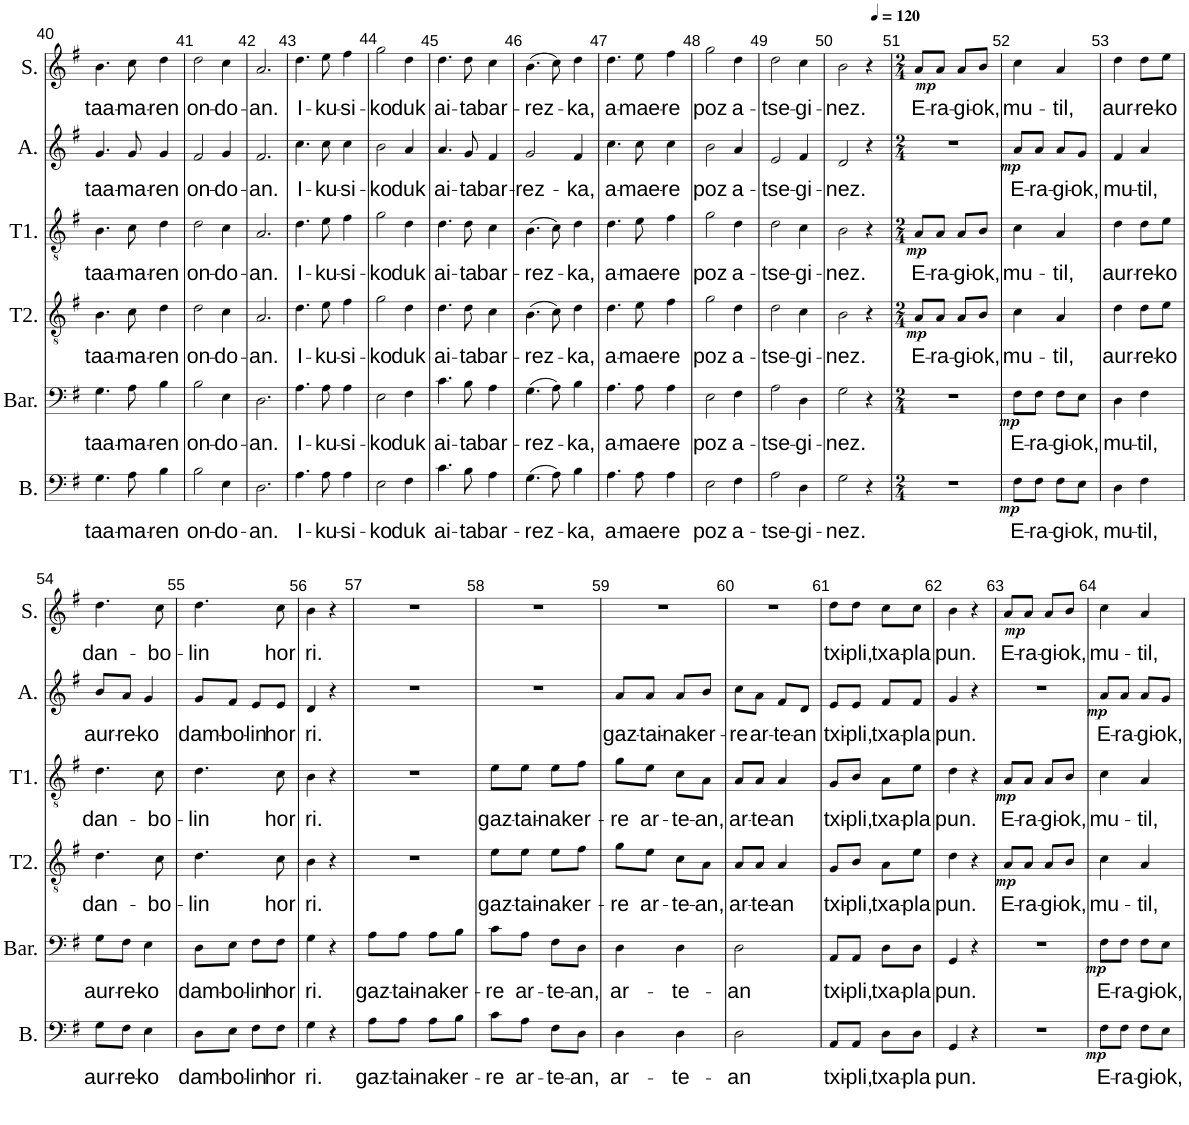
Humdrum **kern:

**kern	**text	**dynam	**kern	**text	**dynam	**kern	**text	**dynam	**kern	**text	**dynam	**kern	**text	**dynam	**kern	**text	**dynam
*part6	*part6	*part6	*part5	*part5	*part5	*part4	*part4	*part4	*part3	*part3	*part3	*part2	*part2	*part2	*part1	*part1	*part1
*staff6	*staff6	*staff6	*staff5	*staff5	*staff5	*staff4	*staff4	*staff4	*staff3	*staff3	*staff3	*staff2	*staff2	*staff2	*staff1	*staff1	*staff1
*I"Bass	*	*	*I"Baritone	*	*	*I"Tenor2	*	*	*I"Tenor1	*	*	*I"Alto	*	*	*I"Soprano	*	*
*I'B.	*	*	*I'Bar.	*	*	*I'T2.	*	*	*I'T1.	*	*	*I'A.	*	*	*I'S.	*	*
!!LO:PB:g=z
*clefF4	*	*	*clefF4	*	*	*clefGv2	*	*	*clefGv2	*	*	*clefG2	*	*	*clefG2	*	*
*k[f#]	*	*	*k[f#]	*	*	*k[f#]	*	*	*k[f#]	*	*	*k[f#]	*	*	*k[f#]	*	*
*M3/4	*	*	*M3/4	*	*	*M3/4	*	*	*M3/4	*	*	*M3/4	*	*	*M3/4	*	*
=40	=40	=40	=40	=40	=40	=40	=40	=40	=40	=40	=40	=40	=40	=40	=40	=40	=40
!	!LO:LY:b	!	!	!LO:LY:b	!	!	!LO:LY:b	!	!	!LO:LY:b	!	!	!LO:LY:b	!	!	!LO:LY:b	!
4.G\	taa-	.	4.G\	taa-	.	4.B\	taa-	.	4.B\	taa-	.	4.g/	taa-	.	4.b\	taa-	.
!	!LO:LY:b	!	!	!LO:LY:b	!	!	!LO:LY:b	!	!	!LO:LY:b	!	!	!LO:LY:b	!	!	!LO:LY:b	!
8A\	-ma-	.	8A\	-ma-	.	8c\	-ma-	.	8c\	-ma-	.	8g/	-ma-	.	8cc\	-ma-	.
!	!LO:LY:b	!	!	!LO:LY:b	!	!	!LO:LY:b	!	!	!LO:LY:b	!	!	!LO:LY:b	!	!	!LO:LY:b	!
4B\	-ren	.	4B\	-ren	.	4d\	-ren	.	4d\	-ren	.	4g/	-ren	.	4dd\	-ren	.
=41	=41	=41	=41	=41	=41	=41	=41	=41	=41	=41	=41	=41	=41	=41	=41	=41	=41
!	!LO:LY:b	!	!	!LO:LY:b	!	!	!LO:LY:b	!	!	!LO:LY:b	!	!	!LO:LY:b	!	!	!LO:LY:b	!
2B\	on-	.	2B\	on-	.	2d\	on-	.	2d\	on-	.	2f#/	on-	.	2dd\	on-	.
!	!LO:LY:b	!	!	!LO:LY:b	!	!	!LO:LY:b	!	!	!LO:LY:b	!	!	!LO:LY:b	!	!	!LO:LY:b	!
4E\	-do-	.	4E\	-do-	.	4c\	-do-	.	4c\	-do-	.	4g/	-do-	.	4cc\	-do-	.
=42	=42	=42	=42	=42	=42	=42	=42	=42	=42	=42	=42	=42	=42	=42	=42	=42	=42
!	!LO:LY:b	!	!	!LO:LY:b	!	!	!LO:LY:b	!	!	!LO:LY:b	!	!	!LO:LY:b	!	!	!LO:LY:b	!
2.D\	-an.	.	2.D\	-an.	.	2.A/	-an.	.	2.A/	-an.	.	2.f#/	-an.	.	2.a/	-an.	.
=43	=43	=43	=43	=43	=43	=43	=43	=43	=43	=43	=43	=43	=43	=43	=43	=43	=43
!	!LO:LY:b	!	!	!LO:LY:b	!	!	!LO:LY:b	!	!	!LO:LY:b	!	!	!LO:LY:b	!	!	!LO:LY:b	!
4.A\	I-	.	4.A\	I-	.	4.d\	I-	.	4.d\	I-	.	4.cc\	I-	.	4.dd\	I-	.
!	!LO:LY:b	!	!	!LO:LY:b	!	!	!LO:LY:b	!	!	!LO:LY:b	!	!	!LO:LY:b	!	!	!LO:LY:b	!
8A\	-ku-	.	8A\	-ku-	.	8e\	-ku-	.	8e\	-ku-	.	8cc\	-ku-	.	8ee\	-ku-	.
!	!LO:LY:b	!	!	!LO:LY:b	!	!	!LO:LY:b	!	!	!LO:LY:b	!	!	!LO:LY:b	!	!	!LO:LY:b	!
4A\	-si-	.	4A\	-si-	.	4f#\	-si-	.	4f#\	-si-	.	4cc\	-si-	.	4ff#\	-si-	.
=44	=44	=44	=44	=44	=44	=44	=44	=44	=44	=44	=44	=44	=44	=44	=44	=44	=44
!	!LO:LY:b	!	!	!LO:LY:b	!	!	!LO:LY:b	!	!	!LO:LY:b	!	!	!LO:LY:b	!	!	!LO:LY:b	!
2E\	-ko	.	2E\	-ko	.	2g\	-ko	.	2g\	-ko	.	2b\	-ko	.	2gg\	-ko	.
!	!LO:LY:b	!	!	!LO:LY:b	!	!	!LO:LY:b	!	!	!LO:LY:b	!	!	!LO:LY:b	!	!	!LO:LY:b	!
4F#\	duk	.	4F#\	duk	.	4d\	duk	.	4d\	duk	.	4a/	duk	.	4dd\	duk	.
=45	=45	=45	=45	=45	=45	=45	=45	=45	=45	=45	=45	=45	=45	=45	=45	=45	=45
!	!LO:LY:b	!	!	!LO:LY:b	!	!	!LO:LY:b	!	!	!LO:LY:b	!	!	!LO:LY:b	!	!	!LO:LY:b	!
4.c\	ai-	.	4.c\	ai-	.	4.d\	ai-	.	4.d\	ai-	.	4.a/	ai-	.	4.dd\	ai-	.
!	!LO:LY:b	!	!	!LO:LY:b	!	!	!LO:LY:b	!	!	!LO:LY:b	!	!	!LO:LY:b	!	!	!LO:LY:b	!
8B\	-ta	.	8B\	-ta	.	8d\	-ta	.	8d\	-ta	.	8g/	-ta	.	8dd\	-ta	.
!	!LO:LY:b	!	!	!LO:LY:b	!	!	!LO:LY:b	!	!	!LO:LY:b	!	!	!LO:LY:b	!	!	!LO:LY:b	!
4A\	bar-	.	4A\	bar-	.	4c\	bar-	.	4c\	bar-	.	4f#/	bar-	.	4cc\	bar-	.
=46	=46	=46	=46	=46	=46	=46	=46	=46	=46	=46	=46	=46	=46	=46	=46	=46	=46
!	!LO:LY:b	!	!	!LO:LY:b	!	!	!LO:LY:b	!	!	!LO:LY:b	!	!	!LO:LY:b	!	!	!LO:LY:b	!
(4.G\	-rez-	.	(4.G\	-rez-	.	(4.B\	-rez-	.	(4.B\	-rez-	.	2g/	-rez-	.	(4.b\	-rez-	.
8A\)	.	.	8A\)	.	.	8c\)	.	.	8c\)	.	.	.	.	.	8cc\)	.	.
!	!LO:LY:b	!	!	!LO:LY:b	!	!	!LO:LY:b	!	!	!LO:LY:b	!	!	!LO:LY:b	!	!	!LO:LY:b	!
4B\	-ka,	.	4B\	-ka,	.	4d\	-ka,	.	4d\	-ka,	.	4f#/	-ka,	.	4dd\	-ka,	.
=47	=47	=47	=47	=47	=47	=47	=47	=47	=47	=47	=47	=47	=47	=47	=47	=47	=47
!	!LO:LY:b	!	!	!LO:LY:b	!	!	!LO:LY:b	!	!	!LO:LY:b	!	!	!LO:LY:b	!	!	!LO:LY:b	!
4.A\	a-	.	4.A\	a-	.	4.d\	a-	.	4.d\	a-	.	4.cc\	a-	.	4.dd\	a-	.
!	!LO:LY:b	!	!	!LO:LY:b	!	!	!LO:LY:b	!	!	!LO:LY:b	!	!	!LO:LY:b	!	!	!LO:LY:b	!
8A\	-mae-	.	8A\	-mae-	.	8e\	-mae-	.	8e\	-mae-	.	8cc\	-mae-	.	8ee\	-mae-	.
!	!LO:LY:b	!	!	!LO:LY:b	!	!	!LO:LY:b	!	!	!LO:LY:b	!	!	!LO:LY:b	!	!	!LO:LY:b	!
4A\	-re	.	4A\	-re	.	4f#\	-re	.	4f#\	-re	.	4cc\	-re	.	4ff#\	-re	.
=48	=48	=48	=48	=48	=48	=48	=48	=48	=48	=48	=48	=48	=48	=48	=48	=48	=48
!	!LO:LY:b	!	!	!LO:LY:b	!	!	!LO:LY:b	!	!	!LO:LY:b	!	!	!LO:LY:b	!	!	!LO:LY:b	!
2E\	poz	.	2E\	poz	.	2g\	poz	.	2g\	poz	.	2b\	poz	.	2gg\	poz	.
!	!LO:LY:b	!	!	!LO:LY:b	!	!	!LO:LY:b	!	!	!LO:LY:b	!	!	!LO:LY:b	!	!	!LO:LY:b	!
4F#\	a-	.	4F#\	a-	.	4d\	a-	.	4d\	a-	.	4a/	a-	.	4dd\	a-	.
=49	=49	=49	=49	=49	=49	=49	=49	=49	=49	=49	=49	=49	=49	=49	=49	=49	=49
!	!LO:LY:b	!	!	!LO:LY:b	!	!	!LO:LY:b	!	!	!LO:LY:b	!	!	!LO:LY:b	!	!	!LO:LY:b	!
2A\	-tse-	.	2A\	-tse-	.	2d\	-tse-	.	2d\	-tse-	.	2e/	-tse-	.	2dd\	-tse-	.
!	!LO:LY:b	!	!	!LO:LY:b	!	!	!LO:LY:b	!	!	!LO:LY:b	!	!	!LO:LY:b	!	!	!LO:LY:b	!
4D\	-gi-	.	4D\	-gi-	.	4c\	-gi-	.	4c\	-gi-	.	4f#/	-gi-	.	4cc\	-gi-	.
=50	=50	=50	=50	=50	=50	=50	=50	=50	=50	=50	=50	=50	=50	=50	=50	=50	=50
!	!LO:LY:b	!	!	!LO:LY:b	!	!	!LO:LY:b	!	!	!LO:LY:b	!	!	!LO:LY:b	!	!	!LO:LY:b	!
2G\	-nez.	.	2G\	-nez.	.	2B\	-nez.	.	2B\	-nez.	.	2d/	-nez.	.	2b\	-nez.	.
4r	.	.	4r	.	.	4r	.	.	4r	.	.	4r	.	.	4r	.	.
=51	=51	=51	=51	=51	=51	=51	=51	=51	=51	=51	=51	=51	=51	=51	=51	=51	=51
*M2/4	*	*	*M2/4	*	*	*M2/4	*	*	*M2/4	*	*	*M2/4	*	*	*M2/4	*	*
*	*	*	*	*	*	*	*	*	*	*	*	*	*	*	*MM120	*	*
!	!	!	!	!	!	!	!LO:LY:b	!LO:DY:b	!	!LO:LY:b	!LO:DY:b	!	!	!	!	!LO:LY:b	!LO:DY:b
2r	.	.	2r	.	.	8A/L	E-	mp	8A/L	E-	mp	2r	.	.	8a/L	E-	mp
!	!	!	!	!	!	!	!LO:LY:b	!	!	!LO:LY:b	!	!	!	!	!	!LO:LY:b	!
.	.	.	.	.	.	8A/J	-ra-	.	8A/J	-ra-	.	.	.	.	8a/J	-ra-	.
!	!	!	!	!	!	!	!LO:LY:b	!	!	!LO:LY:b	!	!	!	!	!	!LO:LY:b	!
.	.	.	.	.	.	8A/L	-gi-	.	8A/L	-gi-	.	.	.	.	8a/L	-gi-	.
!	!	!	!	!	!	!	!LO:LY:b	!	!	!LO:LY:b	!	!	!	!	!	!LO:LY:b	!
.	.	.	.	.	.	8B/J	-ok,	.	8B/J	-ok,	.	.	.	.	8b/J	-ok,	.
=52	=52	=52	=52	=52	=52	=52	=52	=52	=52	=52	=52	=52	=52	=52	=52	=52	=52
!	!LO:LY:b	!LO:DY:b	!	!LO:LY:b	!LO:DY:b	!	!LO:LY:b	!	!	!LO:LY:b	!	!	!LO:LY:b	!LO:DY:b	!	!LO:LY:b	!
8F#\L	E-	mp	8F#\L	E-	mp	4c\	mu-	.	4c\	mu-	.	8a/L	E-	mp	4cc\	mu-	.
!	!LO:LY:b	!	!	!LO:LY:b	!	!	!	!	!	!	!	!	!LO:LY:b	!	!	!	!
8F#\J	-ra-	.	8F#\J	-ra-	.	.	.	.	.	.	.	8a/J	-ra-	.	.	.	.
!	!LO:LY:b	!	!	!LO:LY:b	!	!	!LO:LY:b	!	!	!LO:LY:b	!	!	!LO:LY:b	!	!	!LO:LY:b	!
8F#\L	-gi-	.	8F#\L	-gi-	.	4A/	-til,	.	4A/	-til,	.	8a/L	-gi-	.	4a/	-til,	.
!	!LO:LY:b	!	!	!LO:LY:b	!	!	!	!	!	!	!	!	!LO:LY:b	!	!	!	!
8E\J	-ok,	.	8E\J	-ok,	.	.	.	.	.	.	.	8g/J	-ok,	.	.	.	.
=53	=53	=53	=53	=53	=53	=53	=53	=53	=53	=53	=53	=53	=53	=53	=53	=53	=53
!	!LO:LY:b	!	!	!LO:LY:b	!	!	!LO:LY:b	!	!	!LO:LY:b	!	!	!LO:LY:b	!	!	!LO:LY:b	!
4D\	mu-	.	4D\	mu-	.	4d\	aur-	.	4d\	aur-	.	4f#/	mu-	.	4dd\	aur-	.
!	!LO:LY:b	!	!	!LO:LY:b	!	!	!LO:LY:b	!	!	!LO:LY:b	!	!	!LO:LY:b	!	!	!LO:LY:b	!
4F#\	-til,	.	4F#\	-til,	.	8d\L	-re-	.	8d\L	-re-	.	4a/	-til,	.	8dd\L	-re-	.
!	!	!	!	!	!	!	!LO:LY:b	!	!	!LO:LY:b	!	!	!	!	!	!LO:LY:b	!
.	.	.	.	.	.	8e\J	-ko	.	8e\J	-ko	.	.	.	.	8ee\J	-ko	.
!!LO:LB:g=z
=54	=54	=54	=54	=54	=54	=54	=54	=54	=54	=54	=54	=54	=54	=54	=54	=54	=54
!	!LO:LY:b	!	!	!LO:LY:b	!	!	!LO:LY:b	!	!	!LO:LY:b	!	!	!LO:LY:b	!	!	!LO:LY:b	!
8G\L	aur-	.	8G\L	aur-	.	4.d\	dan-	.	4.d\	dan-	.	8b/L	aur-	.	4.dd\	dan-	.
!	!LO:LY:b	!	!	!LO:LY:b	!	!	!	!	!	!	!	!	!LO:LY:b	!	!	!	!
8F#\J	-re-	.	8F#\J	-re-	.	.	.	.	.	.	.	8a/J	-re-	.	.	.	.
!	!LO:LY:b	!	!	!LO:LY:b	!	!	!	!	!	!	!	!	!LO:LY:b	!	!	!	!
4E\	-ko	.	4E\	-ko	.	.	.	.	.	.	.	4g/	-ko	.	.	.	.
!	!	!	!	!	!	!	!LO:LY:b	!	!	!LO:LY:b	!	!	!	!	!	!LO:LY:b	!
.	.	.	.	.	.	8c\	-bo-	.	8c\	-bo-	.	.	.	.	8cc\	-bo-	.
=55	=55	=55	=55	=55	=55	=55	=55	=55	=55	=55	=55	=55	=55	=55	=55	=55	=55
!	!LO:LY:b	!	!	!LO:LY:b	!	!	!LO:LY:b	!	!	!LO:LY:b	!	!	!LO:LY:b	!	!	!LO:LY:b	!
8D\L	dam-	.	8D\L	dam-	.	4.d\	-lin	.	4.d\	-lin	.	8g/L	dam-	.	4.dd\	-lin	.
!	!LO:LY:b	!	!	!LO:LY:b	!	!	!	!	!	!	!	!	!LO:LY:b	!	!	!	!
8E\J	-bo-	.	8E\J	-bo-	.	.	.	.	.	.	.	8f#/J	-bo-	.	.	.	.
!	!LO:LY:b	!	!	!LO:LY:b	!	!	!	!	!	!	!	!	!LO:LY:b	!	!	!	!
8F#\L	-lin	.	8F#\L	-lin	.	.	.	.	.	.	.	8e/L	-lin	.	.	.	.
!	!LO:LY:b	!	!	!LO:LY:b	!	!	!LO:LY:b	!	!	!LO:LY:b	!	!	!LO:LY:b	!	!	!LO:LY:b	!
8F#\J	hor	.	8F#\J	hor	.	8c\	hor	.	8c\	hor	.	8e/J	hor	.	8cc\	hor	.
=56	=56	=56	=56	=56	=56	=56	=56	=56	=56	=56	=56	=56	=56	=56	=56	=56	=56
!	!LO:LY:b	!	!	!LO:LY:b	!	!	!LO:LY:b	!	!	!LO:LY:b	!	!	!LO:LY:b	!	!	!LO:LY:b	!
4G\	ri.	.	4G\	ri.	.	4B\	ri.	.	4B\	ri.	.	4d/	ri.	.	4b\	ri.	.
4r	.	.	4r	.	.	4r	.	.	4r	.	.	4r	.	.	4r	.	.
=57	=57	=57	=57	=57	=57	=57	=57	=57	=57	=57	=57	=57	=57	=57	=57	=57	=57
!	!LO:LY:b	!	!	!LO:LY:b	!	!	!	!	!	!	!	!	!	!	!	!	!
8A\L	gaz-	.	8A\L	gaz-	.	2r	.	.	2r	.	.	2r	.	.	2r	.	.
!	!LO:LY:b	!	!	!LO:LY:b	!	!	!	!	!	!	!	!	!	!	!	!	!
8A\J	-tai-	.	8A\J	-tai-	.	.	.	.	.	.	.	.	.	.	.	.	.
!	!LO:LY:b	!	!	!LO:LY:b	!	!	!	!	!	!	!	!	!	!	!	!	!
8A\L	-nak	.	8A\L	-nak	.	.	.	.	.	.	.	.	.	.	.	.	.
!	!LO:LY:b	!	!	!LO:LY:b	!	!	!	!	!	!	!	!	!	!	!	!	!
8B\J	er-	.	8B\J	er-	.	.	.	.	.	.	.	.	.	.	.	.	.
=58	=58	=58	=58	=58	=58	=58	=58	=58	=58	=58	=58	=58	=58	=58	=58	=58	=58
!	!LO:LY:b	!	!	!LO:LY:b	!	!	!LO:LY:b	!	!	!LO:LY:b	!	!	!	!	!	!	!
8c\L	-re	.	8c\L	-re	.	8e\L	gaz-	.	8e\L	gaz-	.	2r	.	.	2r	.	.
!	!LO:LY:b	!	!	!LO:LY:b	!	!	!LO:LY:b	!	!	!LO:LY:b	!	!	!	!	!	!	!
8A\J	ar-	.	8A\J	ar-	.	8e\J	-tai-	.	8e\J	-tai-	.	.	.	.	.	.	.
!	!LO:LY:b	!	!	!LO:LY:b	!	!	!LO:LY:b	!	!	!LO:LY:b	!	!	!	!	!	!	!
8F#\L	-te-	.	8F#\L	-te-	.	8e\L	-nak	.	8e\L	-nak	.	.	.	.	.	.	.
!	!LO:LY:b	!	!	!LO:LY:b	!	!	!LO:LY:b	!	!	!LO:LY:b	!	!	!	!	!	!	!
8D\J	-an,	.	8D\J	-an,	.	8f#\J	er-	.	8f#\J	er-	.	.	.	.	.	.	.
=59	=59	=59	=59	=59	=59	=59	=59	=59	=59	=59	=59	=59	=59	=59	=59	=59	=59
!	!LO:LY:b	!	!	!LO:LY:b	!	!	!LO:LY:b	!	!	!LO:LY:b	!	!	!LO:LY:b	!	!	!	!
4D\	ar-	.	4D\	ar-	.	8g\L	-re	.	8g\L	-re	.	8a/L	gaz-	.	2r	.	.
!	!	!	!	!	!	!	!LO:LY:b	!	!	!LO:LY:b	!	!	!LO:LY:b	!	!	!	!
.	.	.	.	.	.	8e\J	ar-	.	8e\J	ar-	.	8a/J	-tai-	.	.	.	.
!	!LO:LY:b	!	!	!LO:LY:b	!	!	!LO:LY:b	!	!	!LO:LY:b	!	!	!LO:LY:b	!	!	!	!
4D\	-te-	.	4D\	-te-	.	8c\L	-te-	.	8c\L	-te-	.	8a/L	-nak	.	.	.	.
!	!	!	!	!	!	!	!LO:LY:b	!	!	!LO:LY:b	!	!	!LO:LY:b	!	!	!	!
.	.	.	.	.	.	8A\J	-an,	.	8A\J	-an,	.	8b/J	er-	.	.	.	.
=60	=60	=60	=60	=60	=60	=60	=60	=60	=60	=60	=60	=60	=60	=60	=60	=60	=60
!	!LO:LY:b	!	!	!LO:LY:b	!	!	!LO:LY:b	!	!	!LO:LY:b	!	!	!LO:LY:b	!	!	!	!
2D\	-an	.	2D\	-an	.	8A/L	ar-	.	8A/L	ar-	.	8cc\L	-re	.	2r	.	.
!	!	!	!	!	!	!	!LO:LY:b	!	!	!LO:LY:b	!	!	!LO:LY:b	!	!	!	!
.	.	.	.	.	.	8A/J	-te-	.	8A/J	-te-	.	8a\J	ar-	.	.	.	.
!	!	!	!	!	!	!	!LO:LY:b	!	!	!LO:LY:b	!	!	!LO:LY:b	!	!	!	!
.	.	.	.	.	.	4A/	-an	.	4A/	-an	.	8f#/L	-te-	.	.	.	.
!	!	!	!	!	!	!	!	!	!	!	!	!	!LO:LY:b	!	!	!	!
.	.	.	.	.	.	.	.	.	.	.	.	8d/J	-an	.	.	.	.
=61	=61	=61	=61	=61	=61	=61	=61	=61	=61	=61	=61	=61	=61	=61	=61	=61	=61
!	!LO:LY:b	!	!	!LO:LY:b	!	!	!LO:LY:b	!	!	!LO:LY:b	!	!	!LO:LY:b	!	!	!LO:LY:b	!
8AA/L	txi-	.	8AA/L	txi-	.	8G/L	txi-	.	8G/L	txi-	.	8e/L	txi-	.	8dd\L	txi-	.
!	!LO:LY:b	!	!	!LO:LY:b	!	!	!LO:LY:b	!	!	!LO:LY:b	!	!	!LO:LY:b	!	!	!LO:LY:b	!
8AA/J	-pli,	.	8AA/J	-pli,	.	8B/J	-pli,	.	8B/J	-pli,	.	8e/J	-pli,	.	8dd\J	-pli,	.
!	!LO:LY:b	!	!	!LO:LY:b	!	!	!LO:LY:b	!	!	!LO:LY:b	!	!	!LO:LY:b	!	!	!LO:LY:b	!
8D\L	txa-	.	8D\L	txa-	.	8A\L	txa-	.	8A\L	txa-	.	8f#/L	txa-	.	8cc\L	txa-	.
!	!LO:LY:b	!	!	!LO:LY:b	!	!	!LO:LY:b	!	!	!LO:LY:b	!	!	!LO:LY:b	!	!	!LO:LY:b	!
8D\J	-pla	.	8D\J	-pla	.	8e\J	-pla	.	8e\J	-pla	.	8f#/J	-pla	.	8cc\J	-pla	.
=62	=62	=62	=62	=62	=62	=62	=62	=62	=62	=62	=62	=62	=62	=62	=62	=62	=62
!	!LO:LY:b	!	!	!LO:LY:b	!	!	!LO:LY:b	!	!	!LO:LY:b	!	!	!LO:LY:b	!	!	!LO:LY:b	!
4GG/	pun.	.	4GG/	pun.	.	4d\	pun.	.	4d\	pun.	.	4g/	pun.	.	4b\	pun.	.
4r	.	.	4r	.	.	4r	.	.	4r	.	.	4r	.	.	4r	.	.
=63	=63	=63	=63	=63	=63	=63	=63	=63	=63	=63	=63	=63	=63	=63	=63	=63	=63
!	!	!	!	!	!	!	!LO:LY:b	!LO:DY:b	!	!LO:LY:b	!LO:DY:b	!	!	!	!	!LO:LY:b	!LO:DY:b
2r	.	.	2r	.	.	8A/L	E-	mp	8A/L	E-	mp	2r	.	.	8a/L	E-	mp
!	!	!	!	!	!	!	!LO:LY:b	!	!	!LO:LY:b	!	!	!	!	!	!LO:LY:b	!
.	.	.	.	.	.	8A/J	-ra-	.	8A/J	-ra-	.	.	.	.	8a/J	-ra-	.
!	!	!	!	!	!	!	!LO:LY:b	!	!	!LO:LY:b	!	!	!	!	!	!LO:LY:b	!
.	.	.	.	.	.	8A/L	-gi-	.	8A/L	-gi-	.	.	.	.	8a/L	-gi-	.
!	!	!	!	!	!	!	!LO:LY:b	!	!	!LO:LY:b	!	!	!	!	!	!LO:LY:b	!
.	.	.	.	.	.	8B/J	-ok,	.	8B/J	-ok,	.	.	.	.	8b/J	-ok,	.
=64	=64	=64	=64	=64	=64	=64	=64	=64	=64	=64	=64	=64	=64	=64	=64	=64	=64
!	!LO:LY:b	!LO:DY:b	!	!LO:LY:b	!LO:DY:b	!	!LO:LY:b	!	!	!LO:LY:b	!	!	!LO:LY:b	!LO:DY:b	!	!LO:LY:b	!
8F#\L	E-	mp	8F#\L	E-	mp	4c\	mu-	.	4c\	mu-	.	8a/L	E-	mp	4cc\	mu-	.
!	!LO:LY:b	!	!	!LO:LY:b	!	!	!	!	!	!	!	!	!LO:LY:b	!	!	!	!
8F#\J	-ra-	.	8F#\J	-ra-	.	.	.	.	.	.	.	8a/J	-ra-	.	.	.	.
!	!LO:LY:b	!	!	!LO:LY:b	!	!	!LO:LY:b	!	!	!LO:LY:b	!	!	!LO:LY:b	!	!	!LO:LY:b	!
8F#\L	-gi-	.	8F#\L	-gi-	.	4A/	-til,	.	4A/	-til,	.	8a/L	-gi-	.	4a/	-til,	.
!	!LO:LY:b	!	!	!LO:LY:b	!	!	!	!	!	!	!	!	!LO:LY:b	!	!	!	!
8E\J	-ok,	.	8E\J	-ok,	.	.	.	.	.	.	.	8g/J	-ok,	.	.	.	.
=	=	=	=	=	=	=	=	=	=	=	=	=	=	=	=	=	=
*-	*-	*-	*-	*-	*-	*-	*-	*-	*-	*-	*-	*-	*-	*-	*-	*-	*-
